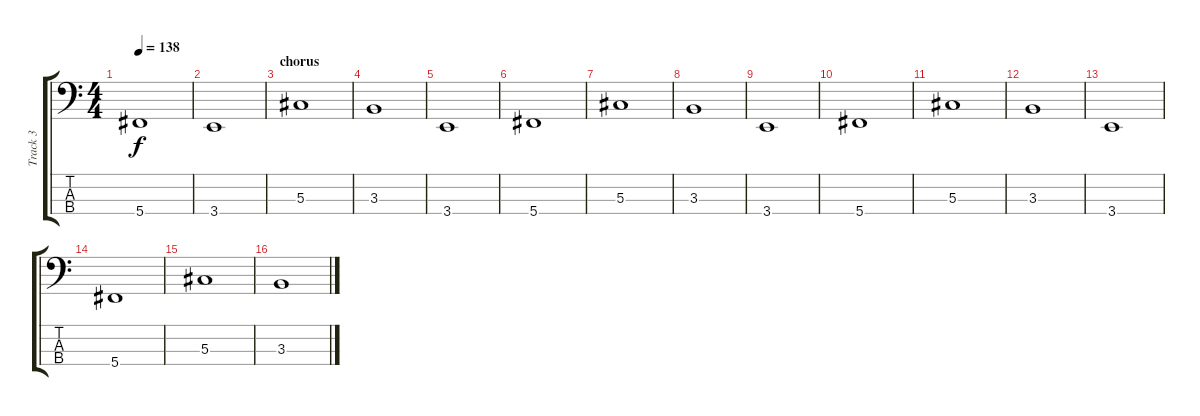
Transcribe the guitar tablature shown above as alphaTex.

\track ("Track 3" "Track 3") {instrument electricbasspick}
\staff {score tabs}
\tuning (Gb2 Db2 Ab1 Db1) {hide}
\ts (4 4)
\tempo 138
\clef f4
\ks c
5.4.1{dy f} |
3.4.1 |
\section ("" "chorus")
5.3.1 |
3.3.1 |
3.4.1 |
5.4.1 |
5.3.1 |
3.3.1 |
3.4.1 |
5.4.1 |
5.3.1 |
3.3.1 |
3.4.1 |
5.4.1 |
5.3.1 |
3.3.1
